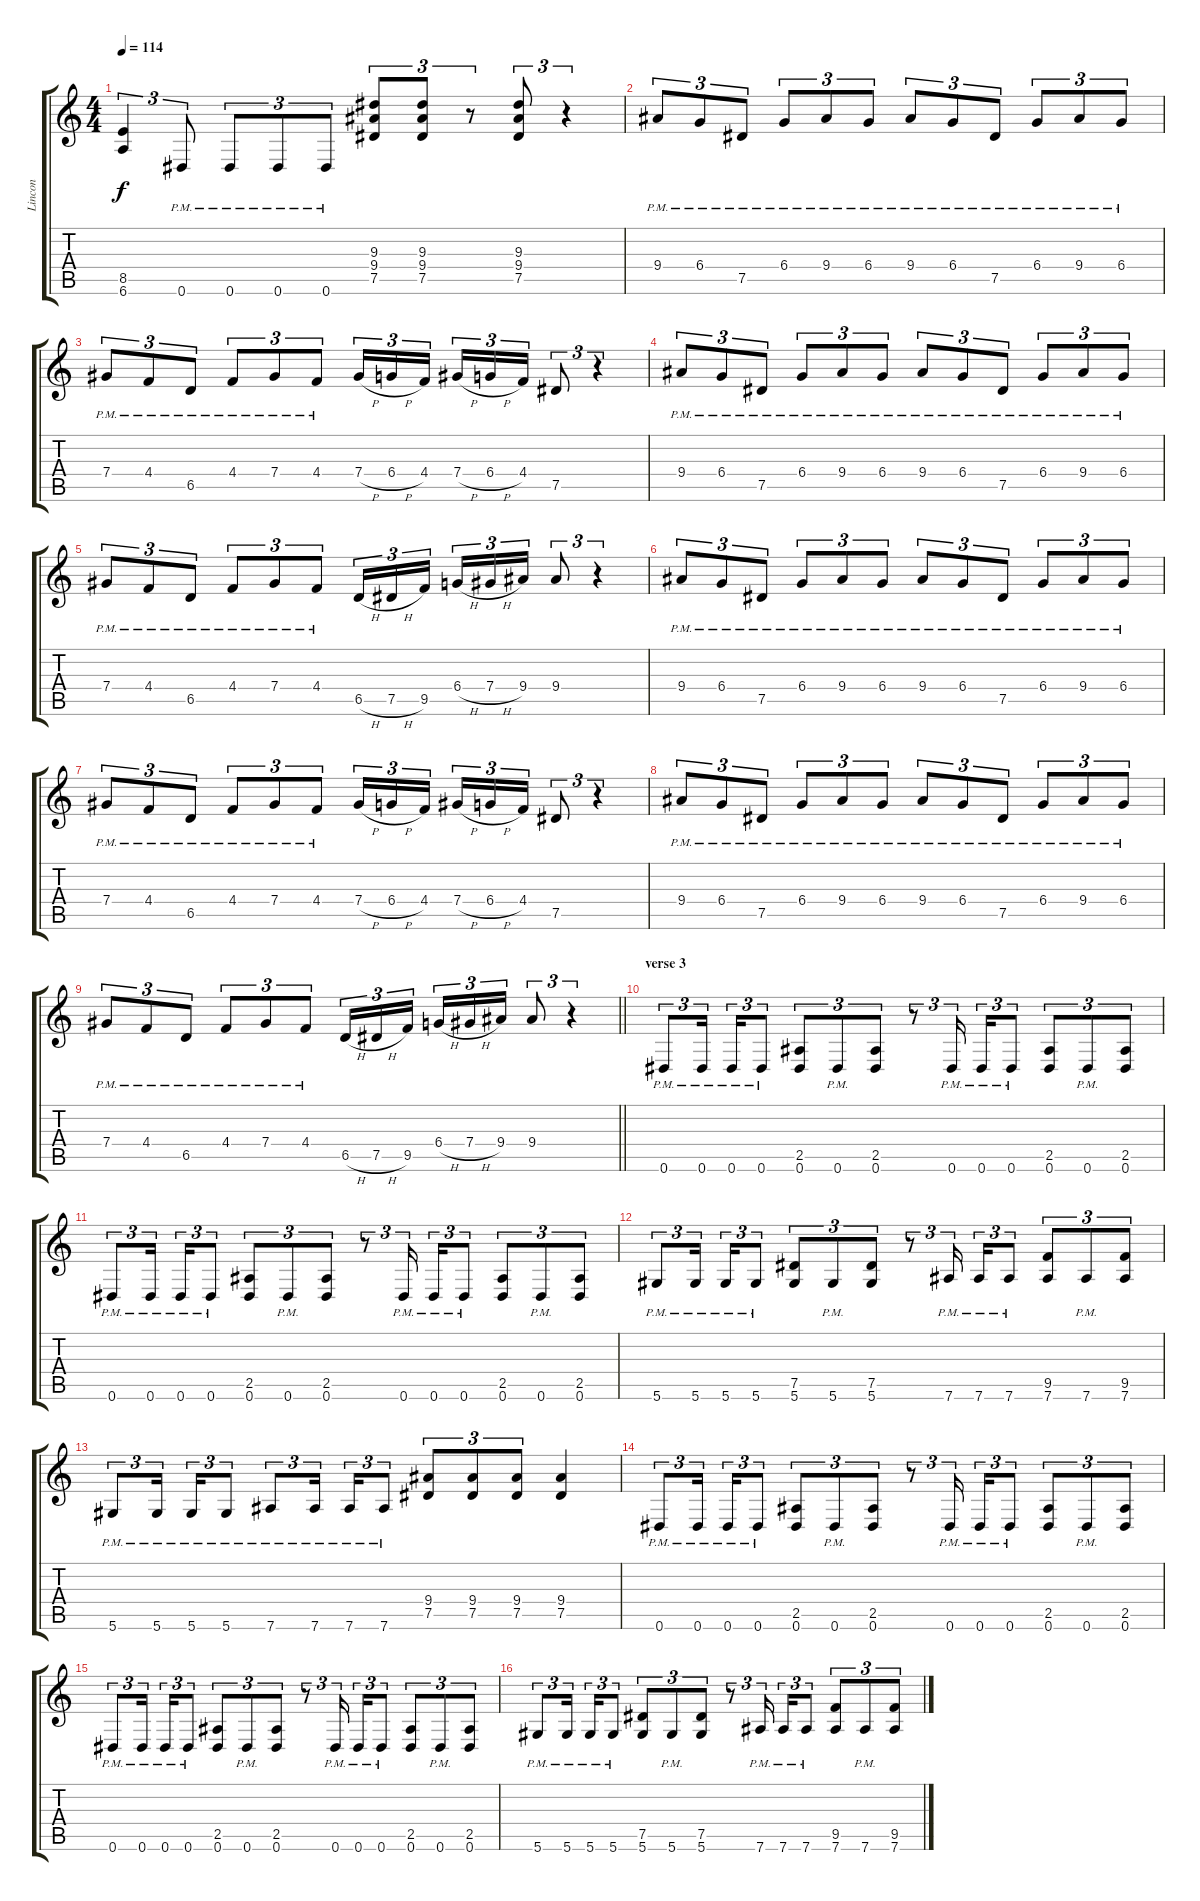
\track ("Lincon" "Lincon") {instrument distortionguitar}
\staff {score tabs}
\tuning (Eb4 Bb3 Gb3 Db3 Ab2 Eb2) {hide}
\ts (4 4)
\tempo 114
\clef g2
\ks c
(8.5 6.6).4{tu (3 2) dy f} 0.6{pm}.8{tu (3 2)} 0.6{pm}.8{tu (3 2)} 0.6{pm}.8{tu (3 2)} 0.6{pm}.8{tu (3 2)} (9.3 9.4 7.5).8{tu (3 2)} (9.3 9.4 7.5).8{tu (3 2)} r.8{tu (3 2)} (9.3 9.4 7.5).8{tu (3 2)} r.4{tu (3 2)} |
9.4{pm}.8{tu (3 2)} 6.4{pm}.8{tu (3 2)} 7.5{pm}.8{tu (3 2)} 6.4{pm}.8{tu (3 2)} 9.4{pm}.8{tu (3 2)} 6.4{pm}.8{tu (3 2)} 9.4{pm}.8{tu (3 2)} 6.4{pm}.8{tu (3 2)} 7.5{pm}.8{tu (3 2)} 6.4{pm}.8{tu (3 2)} 9.4{pm}.8{tu (3 2)} 6.4{pm}.8{tu (3 2)} |
7.4{pm}.8{tu (3 2)} 4.4{pm}.8{tu (3 2)} 6.5{pm}.8{tu (3 2)} 4.4{pm}.8{tu (3 2)} 7.4{pm}.8{tu (3 2)} 4.4{pm}.8{tu (3 2)} 7.4{h}.16{tu (3 2)} 6.4{h}.16{tu (3 2)} 4.4.16{tu (3 2) beam splitsecondary} 7.4{h}.16{tu (3 2)} 6.4{h}.16{tu (3 2)} 4.4.16{tu (3 2)} 7.5.8{tu (3 2)} r.4{tu (3 2)} |
9.4{pm}.8{tu (3 2)} 6.4{pm}.8{tu (3 2)} 7.5{pm}.8{tu (3 2)} 6.4{pm}.8{tu (3 2)} 9.4{pm}.8{tu (3 2)} 6.4{pm}.8{tu (3 2)} 9.4{pm}.8{tu (3 2)} 6.4{pm}.8{tu (3 2)} 7.5{pm}.8{tu (3 2)} 6.4{pm}.8{tu (3 2)} 9.4{pm}.8{tu (3 2)} 6.4{pm}.8{tu (3 2)} |
7.4{pm}.8{tu (3 2)} 4.4{pm}.8{tu (3 2)} 6.5{pm}.8{tu (3 2)} 4.4{pm}.8{tu (3 2)} 7.4{pm}.8{tu (3 2)} 4.4{pm}.8{tu (3 2)} 6.5{h}.16{tu (3 2)} 7.5{h}.16{tu (3 2)} 9.5.16{tu (3 2) beam splitsecondary} 6.4{h}.16{tu (3 2)} 7.4{h}.16{tu (3 2)} 9.4.16{tu (3 2)} 9.4.8{tu (3 2)} r.4{tu (3 2)} |
9.4{pm}.8{tu (3 2)} 6.4{pm}.8{tu (3 2)} 7.5{pm}.8{tu (3 2)} 6.4{pm}.8{tu (3 2)} 9.4{pm}.8{tu (3 2)} 6.4{pm}.8{tu (3 2)} 9.4{pm}.8{tu (3 2)} 6.4{pm}.8{tu (3 2)} 7.5{pm}.8{tu (3 2)} 6.4{pm}.8{tu (3 2)} 9.4{pm}.8{tu (3 2)} 6.4{pm}.8{tu (3 2)} |
7.4{pm}.8{tu (3 2)} 4.4{pm}.8{tu (3 2)} 6.5{pm}.8{tu (3 2)} 4.4{pm}.8{tu (3 2)} 7.4{pm}.8{tu (3 2)} 4.4{pm}.8{tu (3 2)} 7.4{h}.16{tu (3 2)} 6.4{h}.16{tu (3 2)} 4.4.16{tu (3 2) beam splitsecondary} 7.4{h}.16{tu (3 2)} 6.4{h}.16{tu (3 2)} 4.4.16{tu (3 2)} 7.5.8{tu (3 2)} r.4{tu (3 2)} |
9.4{pm}.8{tu (3 2)} 6.4{pm}.8{tu (3 2)} 7.5{pm}.8{tu (3 2)} 6.4{pm}.8{tu (3 2)} 9.4{pm}.8{tu (3 2)} 6.4{pm}.8{tu (3 2)} 9.4{pm}.8{tu (3 2)} 6.4{pm}.8{tu (3 2)} 7.5{pm}.8{tu (3 2)} 6.4{pm}.8{tu (3 2)} 9.4{pm}.8{tu (3 2)} 6.4{pm}.8{tu (3 2)} |
\barLineRight lightlight
7.4{pm}.8{tu (3 2)} 4.4{pm}.8{tu (3 2)} 6.5{pm}.8{tu (3 2)} 4.4{pm}.8{tu (3 2)} 7.4{pm}.8{tu (3 2)} 4.4{pm}.8{tu (3 2)} 6.5{h}.16{tu (3 2)} 7.5{h}.16{tu (3 2)} 9.5.16{tu (3 2) beam splitsecondary} 6.4{h}.16{tu (3 2)} 7.4{h}.16{tu (3 2)} 9.4.16{tu (3 2)} 9.4.8{tu (3 2)} r.4{tu (3 2)} |
\section ("" "verse 3")
0.6{pm}.8{tu (3 2)} 0.6{pm}.16{tu (3 2) beam splitsecondary} 0.6{pm}.16{tu (3 2)} 0.6{pm}.8{tu (3 2)} (2.5 0.6).8{tu (3 2)} 0.6{pm}.8{tu (3 2)} (2.5 0.6).8{tu (3 2)} r.8{tu (3 2)} 0.6{pm}.16{tu (3 2) beam splitsecondary} 0.6{pm}.16{tu (3 2)} 0.6{pm}.8{tu (3 2)} (2.5 0.6).8{tu (3 2)} 0.6{pm}.8{tu (3 2)} (2.5 0.6).8{tu (3 2)} |
0.6{pm}.8{tu (3 2)} 0.6{pm}.16{tu (3 2) beam splitsecondary} 0.6{pm}.16{tu (3 2)} 0.6{pm}.8{tu (3 2)} (2.5 0.6).8{tu (3 2)} 0.6{pm}.8{tu (3 2)} (2.5 0.6).8{tu (3 2)} r.8{tu (3 2)} 0.6{pm}.16{tu (3 2) beam splitsecondary} 0.6{pm}.16{tu (3 2)} 0.6{pm}.8{tu (3 2)} (2.5 0.6).8{tu (3 2)} 0.6{pm}.8{tu (3 2)} (2.5 0.6).8{tu (3 2)} |
5.6{pm}.8{tu (3 2)} 5.6{pm}.16{tu (3 2) beam splitsecondary} 5.6{pm}.16{tu (3 2)} 5.6{pm}.8{tu (3 2)} (7.5 5.6).8{tu (3 2)} 5.6{pm}.8{tu (3 2)} (7.5 5.6).8{tu (3 2)} r.8{tu (3 2)} 7.6{pm}.16{tu (3 2) beam splitsecondary} 7.6{pm}.16{tu (3 2)} 7.6{pm}.8{tu (3 2)} (9.5 7.6).8{tu (3 2)} 7.6{pm}.8{tu (3 2)} (9.5 7.6).8{tu (3 2)} |
5.6{pm}.8{tu (3 2)} 5.6{pm}.16{tu (3 2) beam splitsecondary} 5.6{pm}.16{tu (3 2)} 5.6{pm}.8{tu (3 2)} 7.6{pm}.8{tu (3 2)} 7.6{pm}.16{tu (3 2) beam splitsecondary} 7.6{pm}.16{tu (3 2)} 7.6{pm}.8{tu (3 2)} (9.4 7.5).8{tu (3 2)} (9.4 7.5).8{tu (3 2)} (9.4 7.5).8{tu (3 2)} (9.4 7.5).4 |
0.6{pm}.8{tu (3 2)} 0.6{pm}.16{tu (3 2) beam splitsecondary} 0.6{pm}.16{tu (3 2)} 0.6{pm}.8{tu (3 2)} (2.5 0.6).8{tu (3 2)} 0.6{pm}.8{tu (3 2)} (2.5 0.6).8{tu (3 2)} r.8{tu (3 2)} 0.6{pm}.16{tu (3 2) beam splitsecondary} 0.6{pm}.16{tu (3 2)} 0.6{pm}.8{tu (3 2)} (2.5 0.6).8{tu (3 2)} 0.6{pm}.8{tu (3 2)} (2.5 0.6).8{tu (3 2)} |
0.6{pm}.8{tu (3 2)} 0.6{pm}.16{tu (3 2) beam splitsecondary} 0.6{pm}.16{tu (3 2)} 0.6{pm}.8{tu (3 2)} (2.5 0.6).8{tu (3 2)} 0.6{pm}.8{tu (3 2)} (2.5 0.6).8{tu (3 2)} r.8{tu (3 2)} 0.6{pm}.16{tu (3 2) beam splitsecondary} 0.6{pm}.16{tu (3 2)} 0.6{pm}.8{tu (3 2)} (2.5 0.6).8{tu (3 2)} 0.6{pm}.8{tu (3 2)} (2.5 0.6).8{tu (3 2)} |
5.6{pm}.8{tu (3 2)} 5.6{pm}.16{tu (3 2) beam splitsecondary} 5.6{pm}.16{tu (3 2)} 5.6{pm}.8{tu (3 2)} (7.5 5.6).8{tu (3 2)} 5.6{pm}.8{tu (3 2)} (7.5 5.6).8{tu (3 2)} r.8{tu (3 2)} 7.6{pm}.16{tu (3 2) beam splitsecondary} 7.6{pm}.16{tu (3 2)} 7.6{pm}.8{tu (3 2)} (9.5 7.6).8{tu (3 2)} 7.6{pm}.8{tu (3 2)} (9.5 7.6).8{tu (3 2)}
